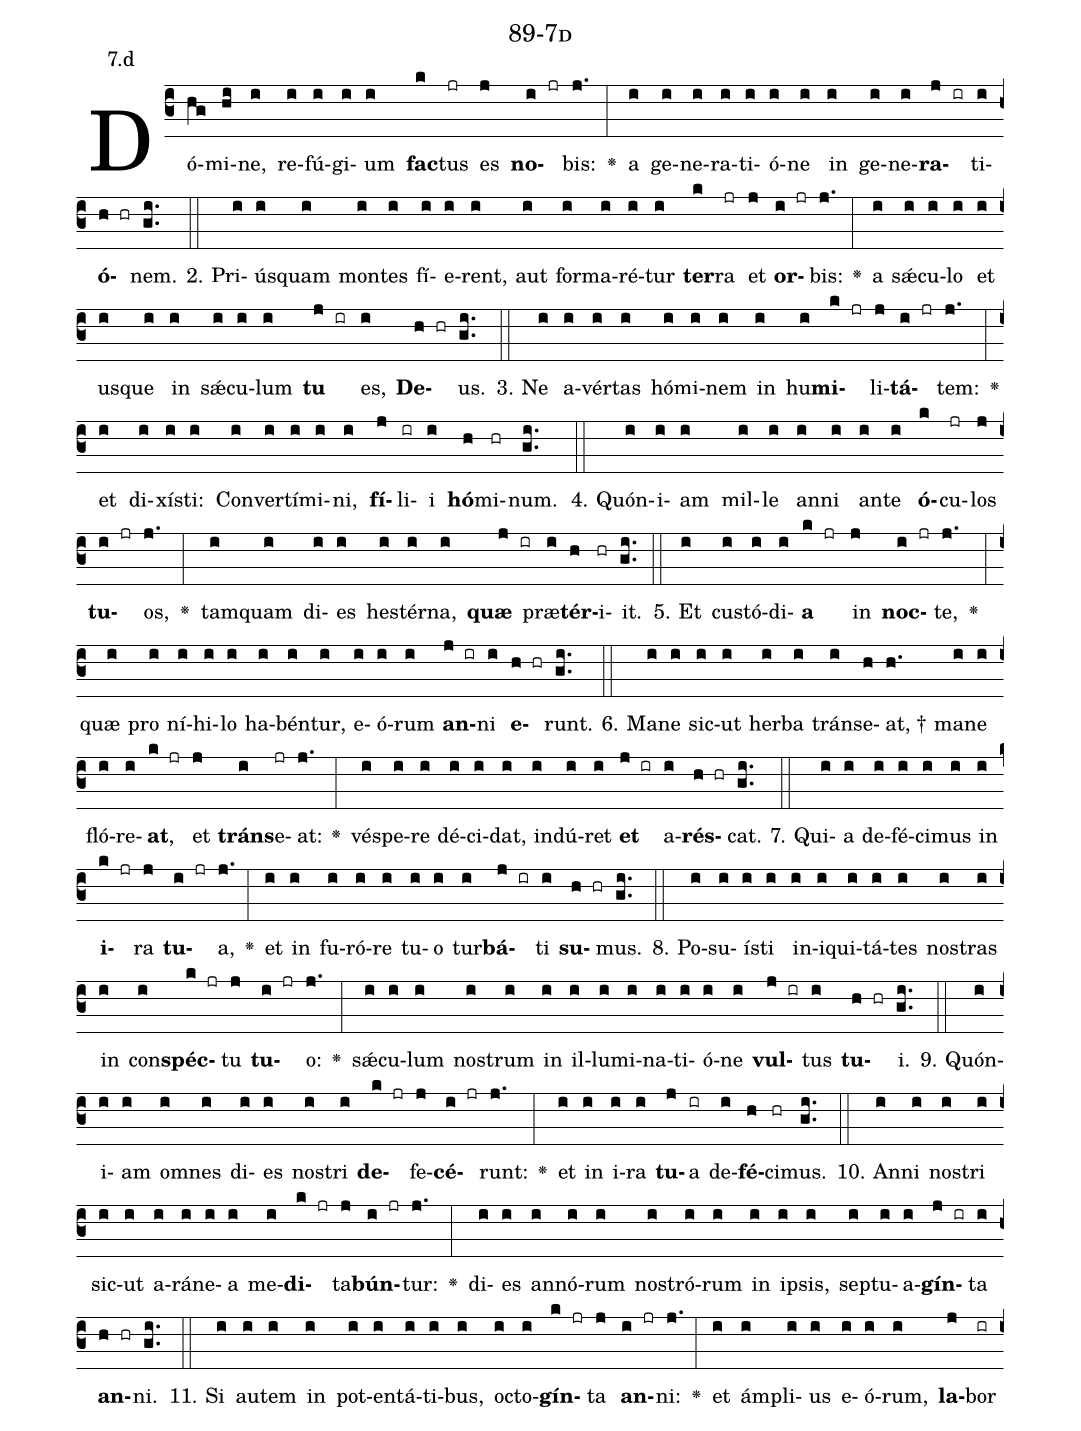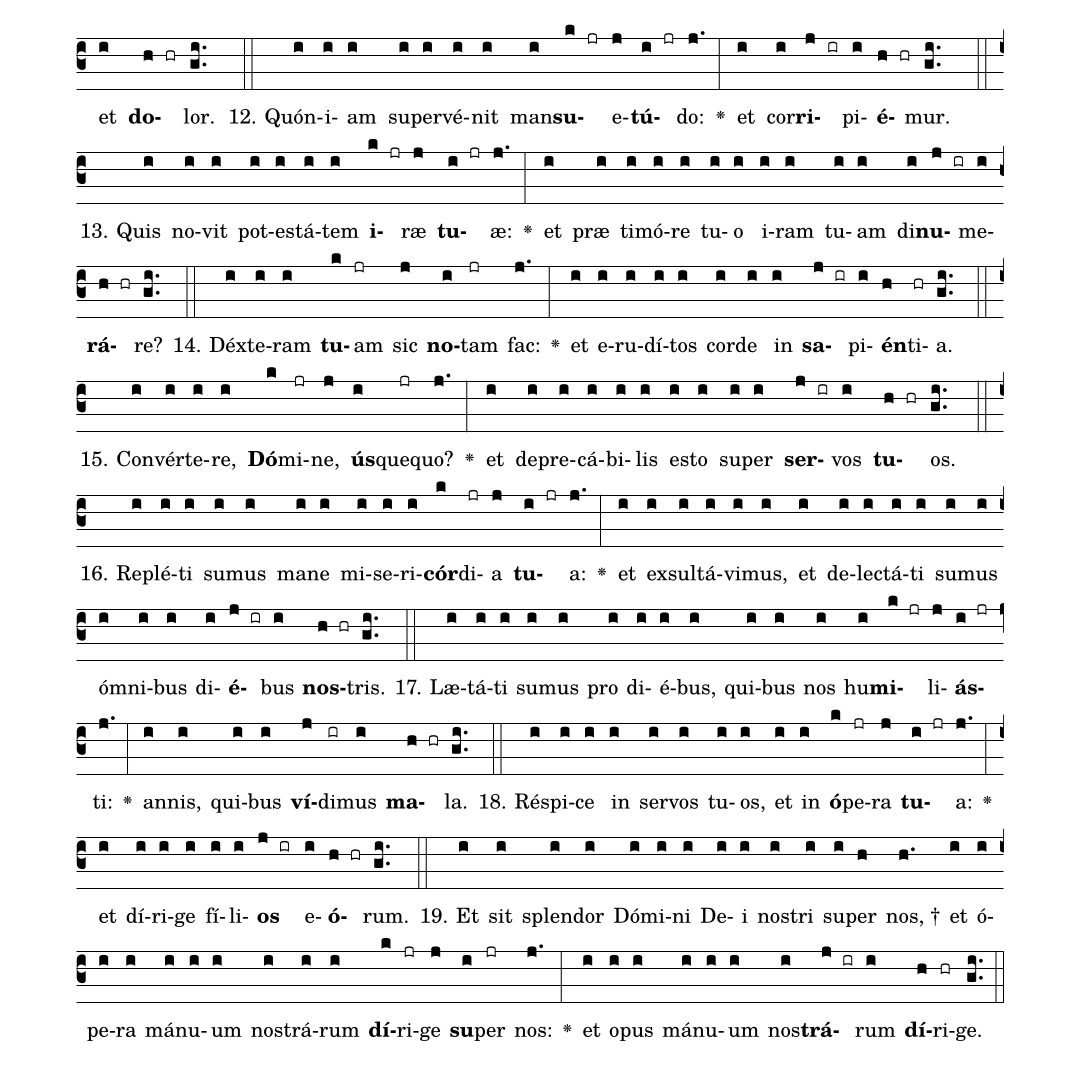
name: 89-7d;
annotation: 7.d;
%%
(c3)Dó(hg)mi(hi)ne,(i) re(i)fú(i)gi(i)um(i) <b>fac</b>(k)tus(jr) es(j) <b>no</b>(i jr)bis:(j.) <v>\greheightstar</v>(:) a(i) ge(i)ne(i)ra(i)ti(i)ó(i)ne(i) in(i) ge(i)ne(i)<b>ra</b>(j ir)ti(i)<b>ó</b>(h hr)nem.(gi..) (::)
2. Pri(i)ús(i)quam(i) mon(i)tes(i) fí(i)e(i)rent,(i) aut(i) for(i)ma(i)ré(i)tur(i) <b>ter</b>(k)ra(jr) et(j) <b>or</b>(i jr)bis:(j.) <v>\greheightstar</v>(:) a(i) sǽ(i)cu(i)lo(i) et(i) us(i)que(i) in(i) sǽ(i)cu(i)lum(i) <b>tu</b>(j ir) es,(i) <b>De</b>(h hr)us.(gi..) (::)
3. Ne(i) a(i)vér(i)tas(i) hó(i)mi(i)nem(i) in(i) hu(i)<b>mi</b>(k jr)li(j)<b>tá</b>(i jr)tem:(j.) <v>\greheightstar</v>(:) et(i) di(i)xís(i)ti:(i) Con(i)ver(i)tí(i)mi(i)ni,(i) <b>fí</b>(j)li(ir)i(i) <b>hó</b>(h)mi(hr)num.(gi..) (::)
4. Quón(i)i(i)am(i) mil(i)le(i) an(i)ni(i) an(i)te(i) <b>ó</b>(k)cu(jr)los(j) <b>tu</b>(i jr)os,(j.) <v>\greheightstar</v>(:) tam(i)quam(i) di(i)es(i) hes(i)tér(i)na,(i) <b>quæ</b>(j ir) præ(i)<b>tér</b>(h)i(hr)it.(gi..) (::)
5. Et(i) cus(i)tó(i)di(i)<b>a</b>(k jr) in(j) <b>noc</b>(i jr)te,(j.) <v>\greheightstar</v>(:) quæ(i) pro(i) ní(i)hi(i)lo(i) ha(i)bén(i)tur,(i) e(i)ó(i)rum(i) <b>an</b>(j ir)ni(i) <b>e</b>(h hr)runt.(gi..) (::)
6. Ma(i)ne(i) sic(i)ut(i) her(i)ba(i) tráns(i)e(h)at, †(h.) ma(i)ne(i) fló(i)re(i)<b>at</b>,(k jr) et(j) <b>tráns</b>(i)e(jr)at:(j.) <v>\greheightstar</v>(:) vés(i)pe(i)re(i) dé(i)ci(i)dat,(i) in(i)dú(i)ret(i) <b>et</b>(j ir) a(i)<b>rés</b>(h hr)cat.(gi..) (::)
7. Qui(i)a(i) de(i)fé(i)ci(i)mus(i) in(i) <b>i</b>(k jr)ra(j) <b>tu</b>(i jr)a,(j.) <v>\greheightstar</v>(:) et(i) in(i) fu(i)ró(i)re(i) tu(i)o(i) tur(i)<b>bá</b>(j ir)ti(i) <b>su</b>(h hr)mus.(gi..) (::)
8. Po(i)su(i)ís(i)ti(i) in(i)i(i)qui(i)tá(i)tes(i) nos(i)tras(i) in(i) con(i)<b>spéc</b>(k jr)tu(j) <b>tu</b>(i jr)o:(j.) <v>\greheightstar</v>(:) sǽ(i)cu(i)lum(i) nos(i)trum(i) in(i) il(i)lu(i)mi(i)na(i)ti(i)ó(i)ne(i) <b>vul</b>(j ir)tus(i) <b>tu</b>(h hr)i.(gi..) (::)
9. Quón(i)i(i)am(i) om(i)nes(i) di(i)es(i) nos(i)tri(i) <b>de</b>(k jr)fe(j)<b>cé</b>(i jr)runt:(j.) <v>\greheightstar</v>(:) et(i) in(i) i(i)ra(i) <b>tu</b>(j)a(ir) de(i)<b>fé</b>(h)ci(hr)mus.(gi..) (::)
10. An(i)ni(i) nos(i)tri(i) sic(i)ut(i) a(i)rá(i)ne(i)a(i) me(i)<b>di</b>(k jr)ta(j)<b>bún</b>(i jr)tur:(j.) <v>\greheightstar</v>(:) di(i)es(i) an(i)nó(i)rum(i) nos(i)tró(i)rum(i) in(i) ip(i)sis,(i) sep(i)tu(i)a(i)<b>gín</b>(j ir)ta(i) <b>an</b>(h hr)ni.(gi..) (::)
11. Si(i) au(i)tem(i) in(i) pot(i)en(i)tá(i)ti(i)bus,(i) oc(i)to(i)<b>gín</b>(k jr)ta(j) <b>an</b>(i jr)ni:(j.) <v>\greheightstar</v>(:) et(i) ám(i)pli(i)us(i) e(i)ó(i)rum,(i) <b>la</b>(j)bor(ir) et(i) <b>do</b>(h hr)lor.(gi..) (::)
12. Quón(i)i(i)am(i) su(i)per(i)vé(i)nit(i) man(i)<b>su</b>(k jr)e(j)<b>tú</b>(i jr)do:(j.) <v>\greheightstar</v>(:) et(i) cor(i)<b>ri</b>(j ir)pi(i)<b>é</b>(h hr)mur.(gi..) (::)
13. Quis(i) no(i)vit(i) pot(i)es(i)tá(i)tem(i) <b>i</b>(k jr)ræ(j) <b>tu</b>(i jr)æ:(j.) <v>\greheightstar</v>(:) et(i) præ(i) ti(i)mó(i)re(i) tu(i)o(i) i(i)ram(i) tu(i)am(i) di(i)<b>nu</b>(j ir)me(i)<b>rá</b>(h hr)re?(gi..) (::)
14. Déx(i)te(i)ram(i) <b>tu</b>(k)am(jr) sic(j) <b>no</b>(i)tam(jr) fac:(j.) <v>\greheightstar</v>(:) et(i) e(i)ru(i)dí(i)tos(i) cor(i)de(i) in(i) <b>sa</b>(j ir)pi(i)<b>én</b>(h)ti(hr)a.(gi..) (::)
15. Con(i)vér(i)te(i)re,(i) <b>Dó</b>(k)mi(jr)ne,(j) <b>ús</b>(i)que(jr)quo?(j.) <v>\greheightstar</v>(:) et(i) de(i)pre(i)cá(i)bi(i)lis(i) es(i)to(i) su(i)per(i) <b>ser</b>(j ir)vos(i) <b>tu</b>(h hr)os.(gi..) (::)
16. Re(i)plé(i)ti(i) su(i)mus(i) ma(i)ne(i) mi(i)se(i)ri(i)<b>cór</b>(k)di(jr)a(j) <b>tu</b>(i jr)a:(j.) <v>\greheightstar</v>(:) et(i) ex(i)sul(i)tá(i)vi(i)mus,(i) et(i) de(i)lec(i)tá(i)ti(i) su(i)mus(i) óm(i)ni(i)bus(i) di(i)<b>é</b>(j ir)bus(i) <b>nos</b>(h hr)tris.(gi..) (::)
17. Læ(i)tá(i)ti(i) su(i)mus(i) pro(i) di(i)é(i)bus,(i) qui(i)bus(i) nos(i) hu(i)<b>mi</b>(k jr)li(j)<b>ás</b>(i jr)ti:(j.) <v>\greheightstar</v>(:) an(i)nis,(i) qui(i)bus(i) <b>ví</b>(j)di(ir)mus(i) <b>ma</b>(h hr)la.(gi..) (::)
18. Ré(i)spi(i)ce(i) in(i) ser(i)vos(i) tu(i)os,(i) et(i) in(i) <b>ó</b>(k)pe(jr)ra(j) <b>tu</b>(i jr)a:(j.) <v>\greheightstar</v>(:) et(i) dí(i)ri(i)ge(i) fí(i)li(i)<b>os</b>(j ir) e(i)<b>ó</b>(h hr)rum.(gi..) (::)
19. Et(i) sit(i) splen(i)dor(i) Dó(i)mi(i)ni(i) De(i)i(i) nos(i)tri(i) su(i)per(h) nos, †(h.) et(i) ó(i)pe(i)ra(i) má(i)nu(i)um(i) nos(i)trá(i)rum(i) <b>dí</b>(k)ri(jr)ge(j) <b>su</b>(i)per(jr) nos:(j.) <v>\greheightstar</v>(:) et(i) o(i)pus(i) má(i)nu(i)um(i) nos(i)<b>trá</b>(j ir)rum(i) <b>dí</b>(h)ri(hr)ge.(gi..) (::)
